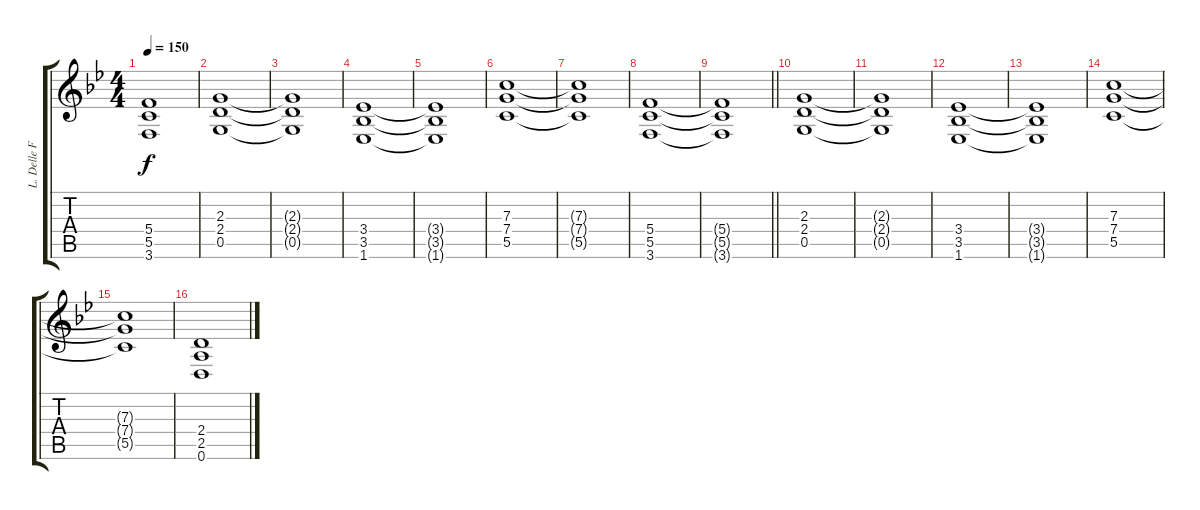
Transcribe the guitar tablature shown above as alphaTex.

\track ("L. Delle Fave (Dist. Guitar R)" "L. Delle F") {instrument overdrivenguitar}
\staff {score tabs}
\tuning (D4 A3 F3 C3 G2 D2) {hide}
\ts (4 4)
\tempo 150
\clef g2
\ks gminor
(5.4{t} 5.5{t} 3.6{t}).1{dy f} |
(2.3 2.4 0.5).1 |
(2.3{t} 2.4{t} 0.5{t}).1 |
(3.4 3.5 1.6).1 |
(3.4{t} 3.5{t} 1.6{t}).1 |
(7.3 7.4 5.5).1 |
(7.3{t} 7.4{t} 5.5{t}).1 |
(5.4 5.5 3.6).1 |
\barLineRight lightlight
(5.4{t} 5.5{t} 3.6{t}).1 |
(2.3 2.4 0.5).1 |
(2.3{t} 2.4{t} 0.5{t}).1 |
(3.4 3.5 1.6).1 |
(3.4{t} 3.5{t} 1.6{t}).1 |
(7.3 7.4 5.5).1 |
(7.3{t} 7.4{t} 5.5{t}).1 |
(2.4 2.5 0.6).1
